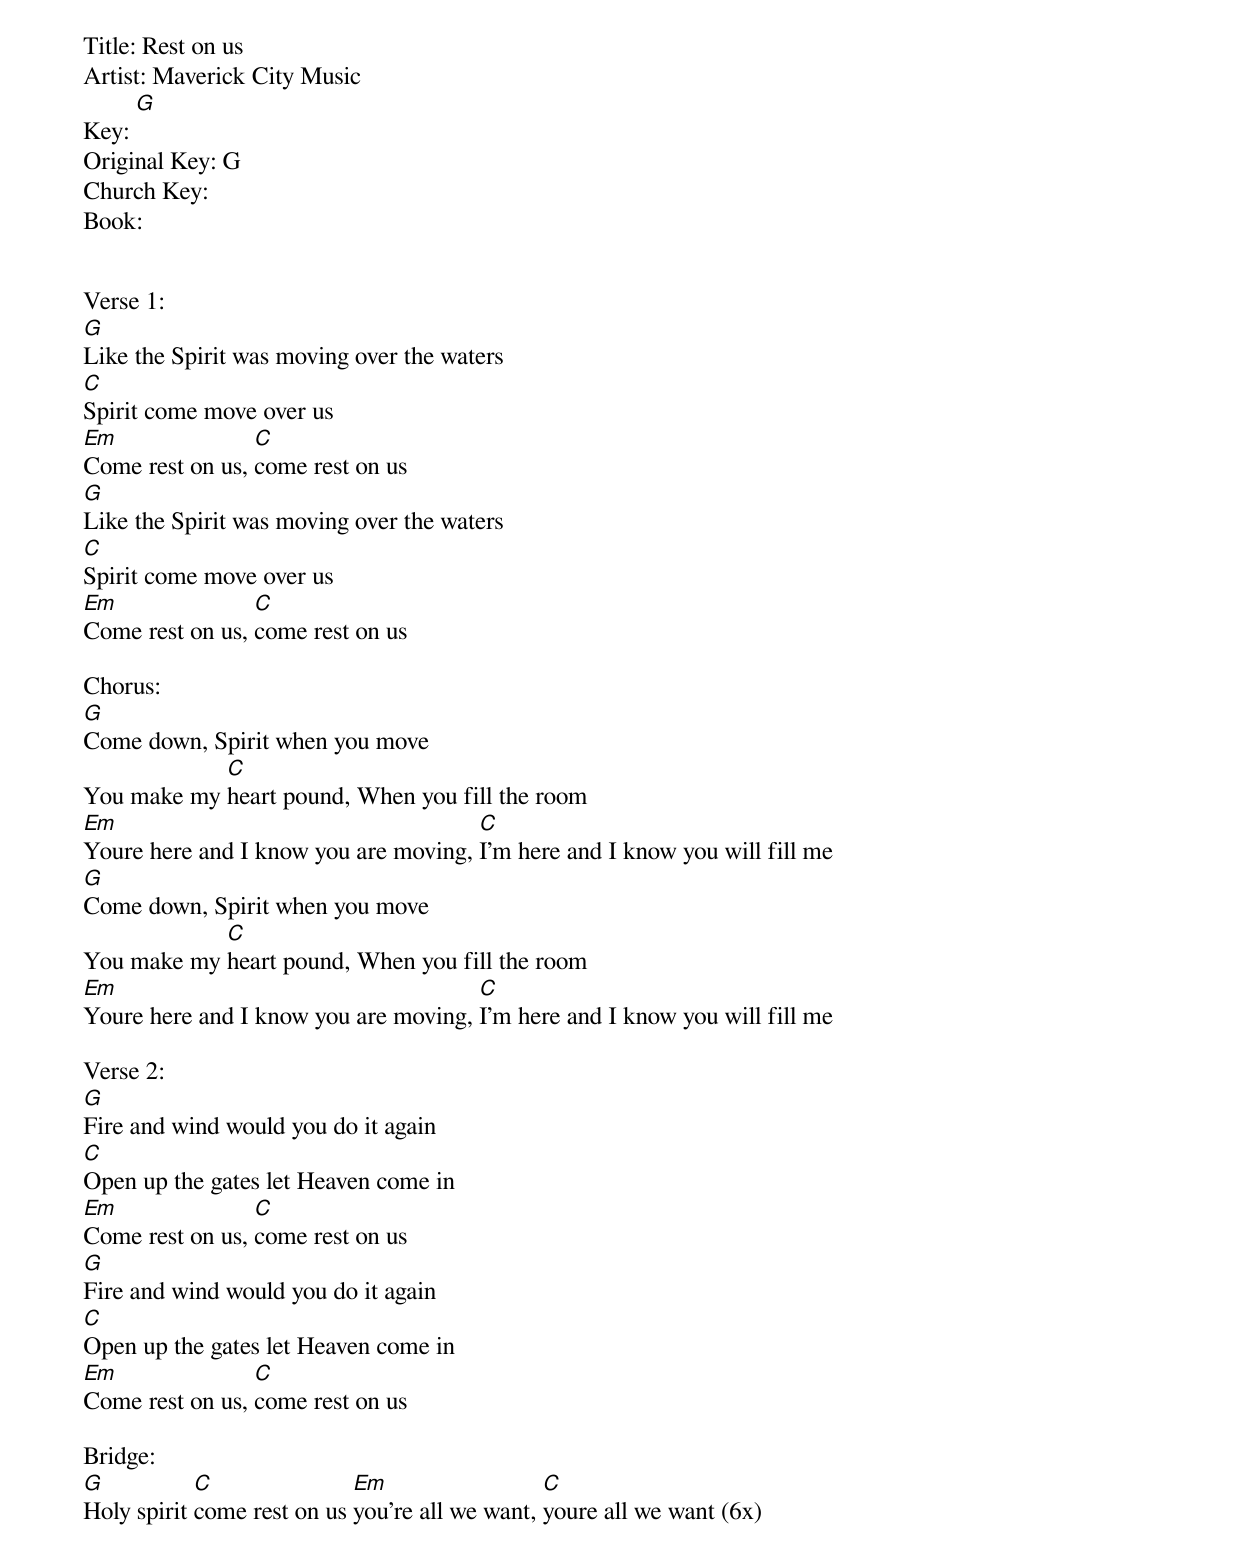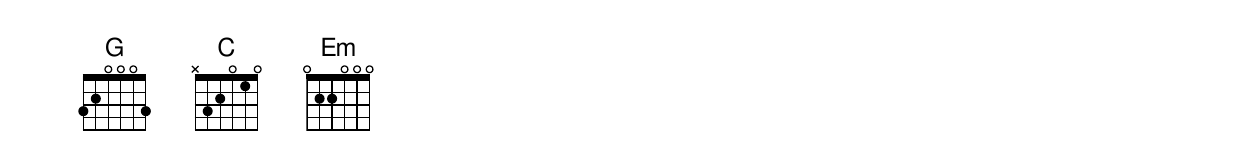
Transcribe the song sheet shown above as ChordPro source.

Title: Rest on us
Artist: Maverick City Music
Key: [G]
Original Key: G
Church Key:
Book:


Verse 1:
[G]Like the Spirit was moving over the waters
[C]Spirit come move over us
[Em]Come rest on us, [C]come rest on us
[G]Like the Spirit was moving over the waters
[C]Spirit come move over us
[Em]Come rest on us, [C]come rest on us

Chorus:
[G]Come down, Spirit when you move
You make my [C]heart pound, When you fill the room
[Em]Youre here and I know you are moving, [C]I'm here and I know you will fill me
[G]Come down, Spirit when you move
You make my [C]heart pound, When you fill the room
[Em]Youre here and I know you are moving, [C]I'm here and I know you will fill me

Verse 2:
[G]Fire and wind would you do it again
[C]Open up the gates let Heaven come in
[Em]Come rest on us, [C]come rest on us
[G]Fire and wind would you do it again
[C]Open up the gates let Heaven come in
[Em]Come rest on us, [C]come rest on us

Bridge:
[G]Holy spirit [C]come rest on us [Em]you're all we want, [C]youre all we want (6x)
